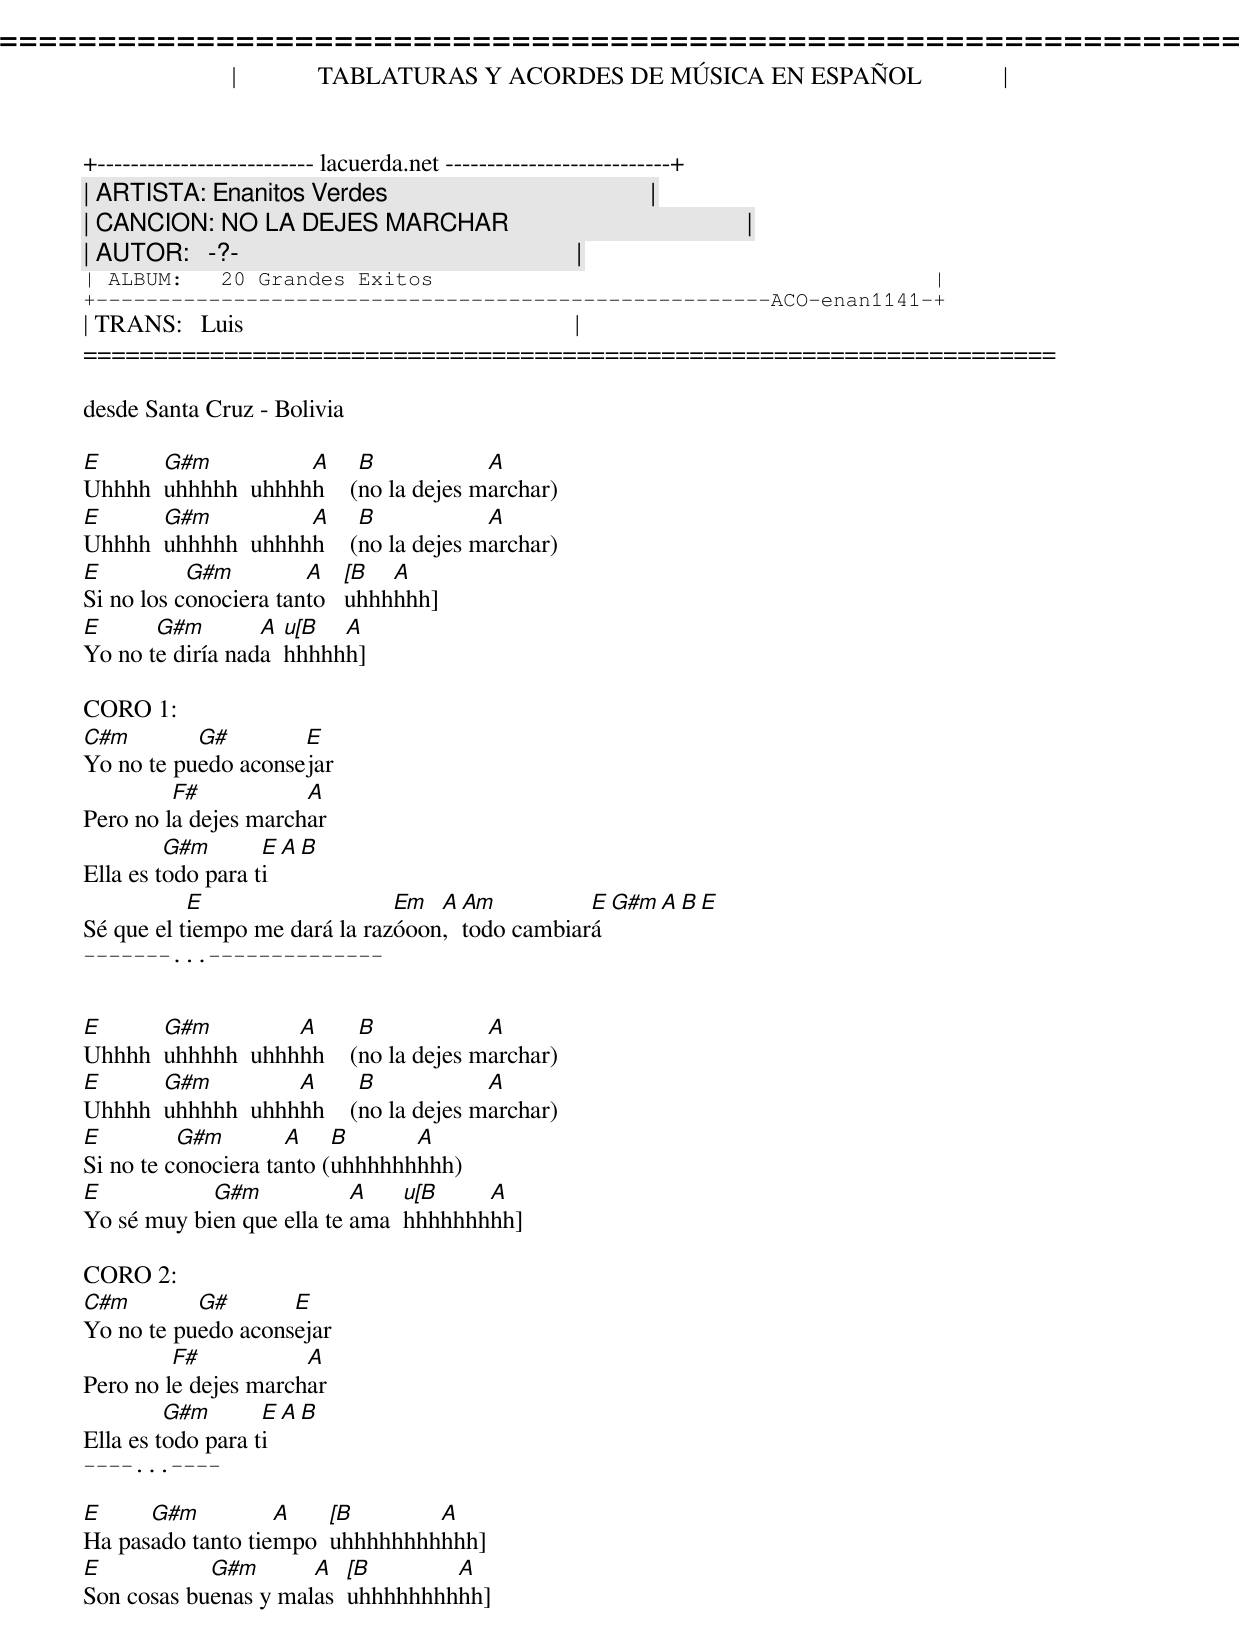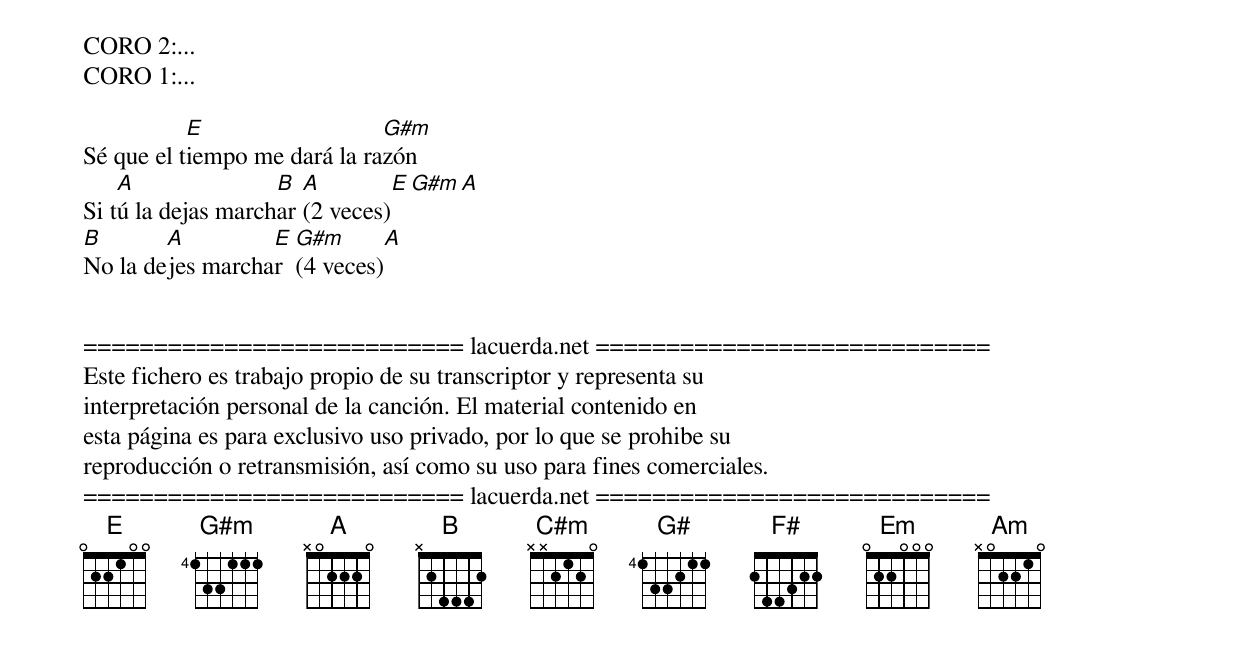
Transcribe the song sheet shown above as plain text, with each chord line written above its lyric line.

=====================================================================
|             TABLATURAS Y ACORDES DE MÚSICA EN ESPAÑOL             |
+-------------------------- lacuerda.net ---------------------------+
| ARTISTA: Enanitos Verdes                                          |
| CANCION: NO LA DEJES MARCHAR                                      |
| AUTOR:   -?-                                                      |
| ALBUM:   20 Grandes Exitos                                        |
+------------------------------------------------------ACO-enan1141-+
| TRANS:   Luis                                                     |
=====================================================================

desde Santa Cruz - Bolivia

E      G#m          A     B            A
Uhhhh  uhhhhh  uhhhhh    (no la dejes marchar)
E      G#m          A     B            A
Uhhhh  uhhhhh  uhhhhh    (no la dejes marchar)
E          G#m         A     B   A
Si no los conociera tanto   [uhhhhhh]
E      G#m        A    B    A
Yo no te diría nada  [uhhhhhh]

CORO 1:
C#m        G#        E
Yo no te puedo aconsejar
         F#           A
Pero no la dejes marchar
         G#m       E  A B
Ella es todo para ti
           E                   Em  A  Am          E  G#m A B E
Sé que el tiempo me dará la razóoon,  todo cambiará
-------...--------------


E      G#m         A      B            A
Uhhhh  uhhhhh  uhhhhh    (no la dejes marchar)
E      G#m         A      B            A
Uhhhh  uhhhhh  uhhhhh    (no la dejes marchar)
E         G#m        A    B      A
Si no te conociera tanto (uhhhhhhhhh)
E           G#m            A      B      A
Yo sé muy bien que ella te ama  [uhhhhhhhhh]

CORO 2:
C#m        G#       E
Yo no te puedo aconsejar
         F#           A
Pero no le dejes marchar
         G#m       E    A B
Ella es todo para ti
----...----

E     G#m          A     B        A
Ha pasado tanto tiempo  [uhhhhhhhhhhh]
E           G#m       A    B        A
Son cosas buenas y malas  [uhhhhhhhhhh]

CORO 2:...
CORO 1:...

           E                  G#m
Sé que el tiempo me dará la razón
    A               B  A         E G#m A
Si tú la dejas marchar (2 veces)
B       A         E  G#m      A
No la dejes marchar  (4 veces)


=========================== lacuerda.net ============================
Este fichero es trabajo propio de su transcriptor y representa su
interpretación personal de la canción. El material contenido en
esta página es para exclusivo uso privado, por lo que se prohibe su
reproducción o retransmisión, así como su uso para fines comerciales.
=========================== lacuerda.net ============================
